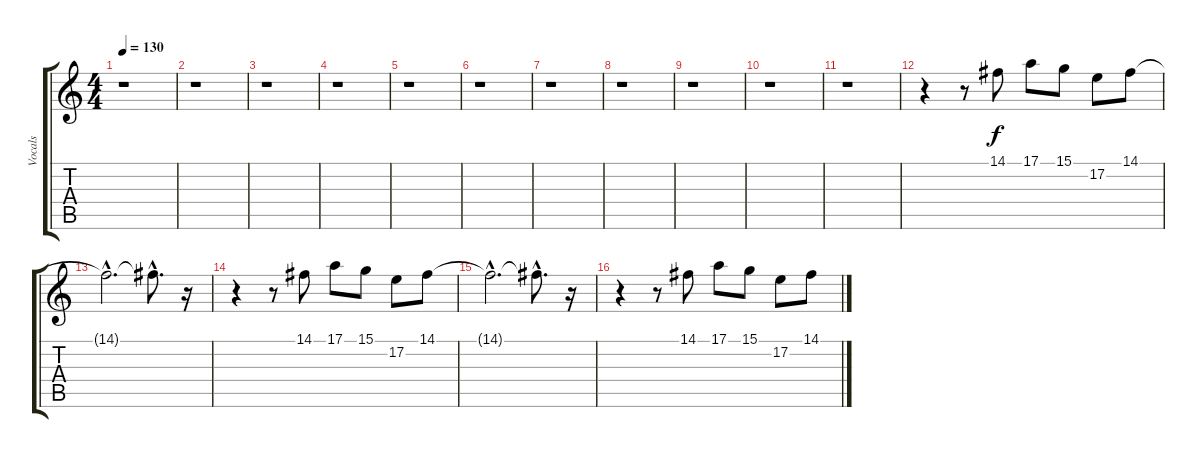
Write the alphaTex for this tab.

\track ("Vocals" "Vocals") {instrument choiraahs}
\staff {score tabs}
\tuning (E4 B3 G3 D3 A2 E2) {hide}
\ts (4 4)
\tempo 130
\clef g2
\ks c
r.1{dy f} |
r.1 |
r.1 |
r.1 |
r.1 |
r.1 |
r.1 |
r.1 |
r.1 |
r.1 |
r.1 |
r.4 r.8 14.1.8 17.1.8 15.1.8 17.2.8 14.1.8 |
14.1{hac t}.2{d} 14.1{hac t}.8{d} r.16 |
r.4 r.8 14.1.8 17.1.8 15.1.8 17.2.8 14.1.8 |
14.1{hac t}.2{d} 14.1{hac t}.8{d} r.16 |
r.4 r.8 14.1.8 17.1.8 15.1.8 17.2.8 14.1.8
